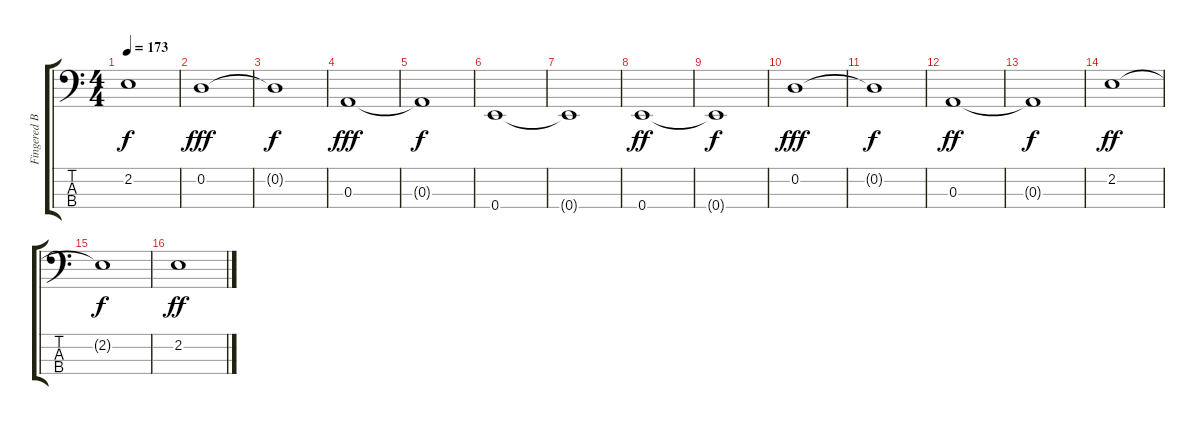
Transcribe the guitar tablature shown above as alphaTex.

\track ("Fingered Bass" "Fingered B") {instrument electricbassfinger}
\staff {score tabs}
\tuning (G2 D2 A1 E1) {hide}
\ts (4 4)
\tempo 173
\clef f4
\ks c
2.2{t}.1{dy f} |
0.2.1{dy fff} |
0.2{t}.1{dy f} |
0.3.1{dy fff} |
0.3{t}.1{dy f} |
0.4.1 |
0.4{t}.1 |
0.4.1{dy ff} |
0.4{t}.1{dy f} |
0.2.1{dy fff} |
0.2{t}.1{dy f} |
0.3.1{dy ff} |
0.3{t}.1{dy f} |
2.2.1{dy ff} |
2.2{t}.1{dy f} |
2.2.1{dy ff}
